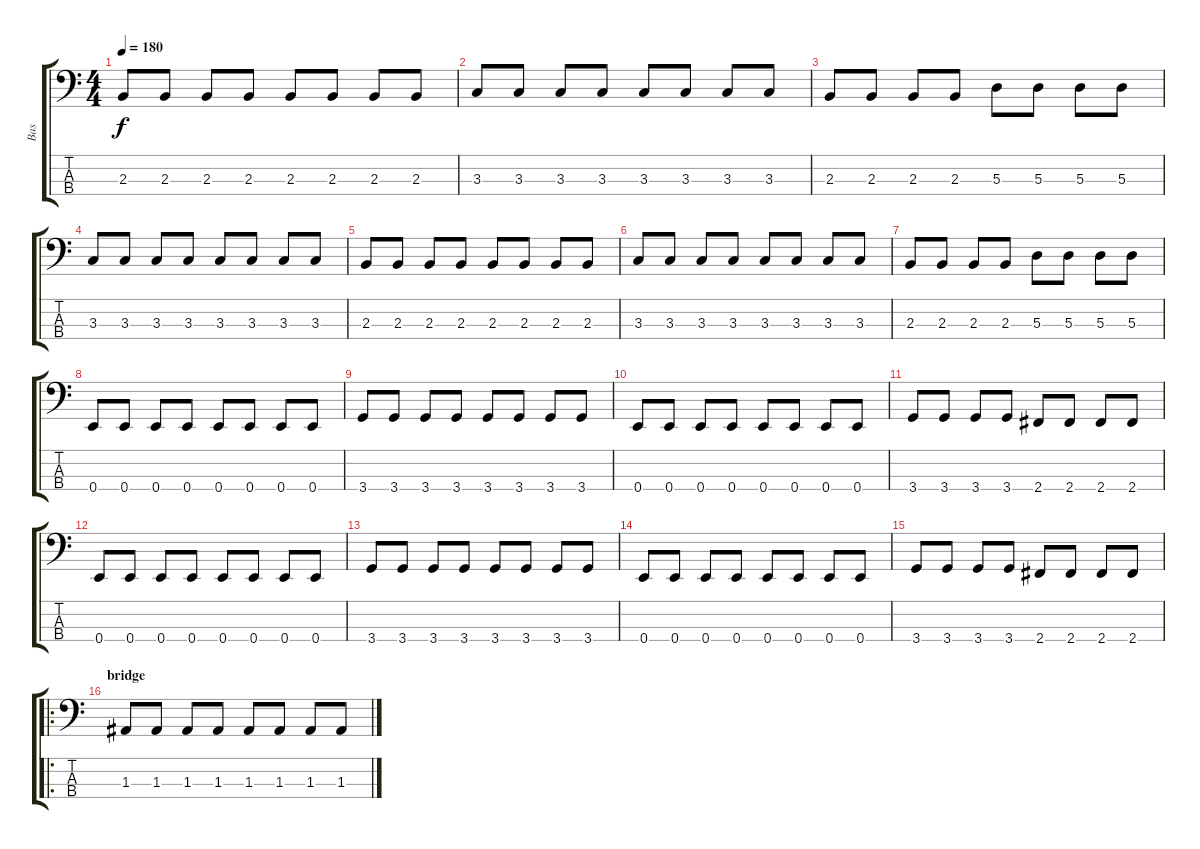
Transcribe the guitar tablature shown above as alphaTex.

\track ("Bas" "Bas") {instrument electricbasspick}
\staff {score tabs}
\tuning (G2 D2 A1 E1) {hide}
\ts (4 4)
\tempo 180
\clef f4
\ks c
2.3.8{dy f} 2.3.8 2.3.8 2.3.8 2.3.8 2.3.8 2.3.8 2.3.8 |
3.3.8 3.3.8 3.3.8 3.3.8 3.3.8 3.3.8 3.3.8 3.3.8 |
2.3.8 2.3.8 2.3.8 2.3.8 5.3.8 5.3.8 5.3.8 5.3.8 |
3.3.8 3.3.8 3.3.8 3.3.8 3.3.8 3.3.8 3.3.8 3.3.8 |
2.3.8 2.3.8 2.3.8 2.3.8 2.3.8 2.3.8 2.3.8 2.3.8 |
3.3.8 3.3.8 3.3.8 3.3.8 3.3.8 3.3.8 3.3.8 3.3.8 |
2.3.8 2.3.8 2.3.8 2.3.8 5.3.8 5.3.8 5.3.8 5.3.8 |
0.4.8 0.4.8 0.4.8 0.4.8 0.4.8 0.4.8 0.4.8 0.4.8 |
3.4.8 3.4.8 3.4.8 3.4.8 3.4.8 3.4.8 3.4.8 3.4.8 |
0.4.8 0.4.8 0.4.8 0.4.8 0.4.8 0.4.8 0.4.8 0.4.8 |
3.4.8 3.4.8 3.4.8 3.4.8 2.4.8 2.4.8 2.4.8 2.4.8 |
0.4.8 0.4.8 0.4.8 0.4.8 0.4.8 0.4.8 0.4.8 0.4.8 |
3.4.8 3.4.8 3.4.8 3.4.8 3.4.8 3.4.8 3.4.8 3.4.8 |
0.4.8 0.4.8 0.4.8 0.4.8 0.4.8 0.4.8 0.4.8 0.4.8 |
3.4.8 3.4.8 3.4.8 3.4.8 2.4.8 2.4.8 2.4.8 2.4.8 |
\ro
\section ("" "bridge")
1.3.8 1.3.8 1.3.8 1.3.8 1.3.8 1.3.8 1.3.8 1.3.8
